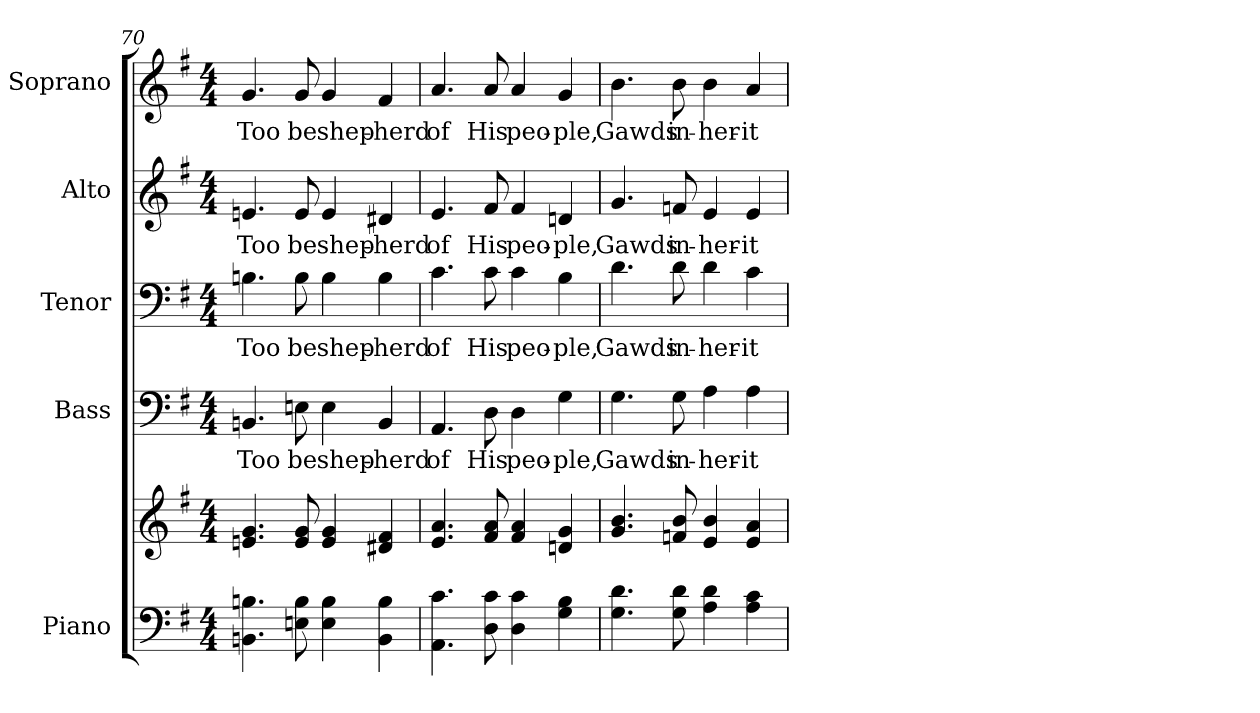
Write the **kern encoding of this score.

**kern	**kern	**kern	**text	**kern	**text	**kern	**text	**kern	**text
*part5	*part5	*part4	*part4	*part3	*part3	*part2	*part2	*part1	*part1
*staff6	*staff5	*staff4	*staff4	*staff3	*staff3	*staff2	*staff2	*staff1	*staff1
*I"Piano	*	*I"Bass	*	*I"Tenor	*	*I"Alto	*	*I"Soprano	*
*I'Pno.	*	*I'B.	*	*I'T.	*	*I'A.	*	*I'S.	*
!!LO:PB:g=z
*clefF4	*clefG2	*clefF4	*	*clefF4	*	*clefG2	*	*clefG2	*
*k[f#]	*k[f#]	*k[f#]	*	*k[f#]	*	*k[f#]	*	*k[f#]	*
*G:	*G:	*G:	*	*G:	*	*G:	*	*G:	*
*M4/4	*M4/4	*M4/4	*	*M4/4	*	*M4/4	*	*M4/4	*
=70	=70	=70	=70	=70	=70	=70	=70	=70	=70
!	!	!	!LO:LY:b:color=#000000	!	!	!	!	!	!
!	!	!	!	!	!LO:LY:b:color=#000000	!	!	!	!
!	!	!	!	!	!	!	!LO:LY:b:color=#000000	!	!
!	!	!	!	!	!	!	!	!	!LO:LY:b:color=#000000
4.BBni\ 4.Bni	4.eni/ 4.gi	4.BBni/	Too	4.Bni\	Too	4.eni/	Too	4.gi/	Too
!	!	!	!LO:LY:b:color=#000000	!	!	!	!	!	!
!	!	!	!	!	!LO:LY:b:color=#000000	!	!	!	!
!	!	!	!	!	!	!	!LO:LY:b:color=#000000	!	!
!	!	!	!	!	!	!	!	!	!LO:LY:b:color=#000000
8Eni\ 8Bi	8ei/ 8gi	8Eni\	be	8Bi\	be	8ei/	be	8gi/	be
!	!	!	!LO:LY:b:color=#000000	!	!	!	!	!	!
!	!	!	!	!	!LO:LY:b:color=#000000	!	!	!	!
!	!	!	!	!	!	!	!LO:LY:b:color=#000000	!	!
!	!	!	!	!	!	!	!	!	!LO:LY:b:color=#000000
4Ei\ 4Bi	4ei/ 4gi	4Ei\	shep-	4Bi\	shep-	4ei/	shep-	4gi/	shep-
!	!	!	!LO:LY:b:color=#000000	!	!	!	!	!	!
!	!	!	!	!	!LO:LY:b:color=#000000	!	!	!	!
!	!	!	!	!	!	!	!LO:LY:b:color=#000000	!	!
!	!	!	!	!	!	!	!	!	!LO:LY:b:color=#000000
4BBi\ 4Bi	4d#Xi/ 4f#i	4BBi/	-herd	4Bi\	-herd	4d#Xi/	-herd	4f#i/	-herd
=71	=71	=71	=71	=71	=71	=71	=71	=71	=71
!	!	!	!LO:LY:b:color=#000000	!	!	!	!	!	!
!	!	!	!	!	!LO:LY:b:color=#000000	!	!	!	!
!	!	!	!	!	!	!	!LO:LY:b:color=#000000	!	!
!	!	!	!	!	!	!	!	!	!LO:LY:b:color=#000000
4.AAi\ 4.ci	4.ei/ 4.ai	4.AAi/	of	4.ci\	of	4.ei/	of	4.ai/	of
!	!	!	!LO:LY:b:color=#000000	!	!	!	!	!	!
!	!	!	!	!	!LO:LY:b:color=#000000	!	!	!	!
!	!	!	!	!	!	!	!LO:LY:b:color=#000000	!	!
!	!	!	!	!	!	!	!	!	!LO:LY:b:color=#000000
8Di\ 8ci	8f#i/ 8ai	8Di\	His	8ci\	His	8f#i/	His	8ai/	His
!	!	!	!LO:LY:b:color=#000000	!	!	!	!	!	!
!	!	!	!	!	!LO:LY:b:color=#000000	!	!	!	!
!	!	!	!	!	!	!	!LO:LY:b:color=#000000	!	!
!	!	!	!	!	!	!	!	!	!LO:LY:b:color=#000000
4Di\ 4ci	4f#i/ 4ai	4Di\	peo-	4ci\	peo-	4f#i/	peo-	4ai/	peo-
!	!	!	!LO:LY:b:color=#000000	!	!	!	!	!	!
!	!	!	!	!	!LO:LY:b:color=#000000	!	!	!	!
!	!	!	!	!	!	!	!LO:LY:b:color=#000000	!	!
!	!	!	!	!	!	!	!	!	!LO:LY:b:color=#000000
4Gi\ 4Bi	4dni/ 4gi	4Gi\	-ple,	4Bi\	-ple,	4dni/	-ple,	4gi/	-ple,
=72	=72	=72	=72	=72	=72	=72	=72	=72	=72
!	!	!	!LO:LY:b:color=#000000	!	!	!	!	!	!
!	!	!	!	!	!LO:LY:b:color=#000000	!	!	!	!
!	!	!	!	!	!	!	!LO:LY:b:color=#000000	!	!
!	!	!	!	!	!	!	!	!	!LO:LY:b:color=#000000
4.Gi\ 4.di	4.gi/ 4.bi	4.Gi\	Gawds	4.di\	Gawds	4.gi/	Gawds	4.bi\	Gawds
!	!	!	!LO:LY:b:color=#000000	!	!	!	!	!	!
!	!	!	!	!	!LO:LY:b:color=#000000	!	!	!	!
!	!	!	!	!	!	!	!LO:LY:b:color=#000000	!	!
!	!	!	!	!	!	!	!	!	!LO:LY:b:color=#000000
8Gi\ 8di	8fni/ 8bi	8Gi\	in-	8di\	in-	8fni/	in-	8bi\	in-
!	!	!	!LO:LY:b:color=#000000	!	!	!	!	!	!
!	!	!	!	!	!LO:LY:b:color=#000000	!	!	!	!
!	!	!	!	!	!	!	!LO:LY:b:color=#000000	!	!
!	!	!	!	!	!	!	!	!	!LO:LY:b:color=#000000
4Ai\ 4di	4ei/ 4bi	4Ai\	-her-	4di\	-her-	4ei/	-her-	4bi\	-her-
!	!	!	!LO:LY:b:color=#000000	!	!	!	!	!	!
!	!	!	!	!	!LO:LY:b:color=#000000	!	!	!	!
!	!	!	!	!	!	!	!LO:LY:b:color=#000000	!	!
!	!	!	!	!	!	!	!	!	!LO:LY:b:color=#000000
4Ai\ 4ci	4ei/ 4ai	4Ai\	-it-	4ci\	-it-	4ei/	-it-	4ai/	-it-
=	=	=	=	=	=	=	=	=	=
*-	*-	*-	*-	*-	*-	*-	*-	*-	*-
